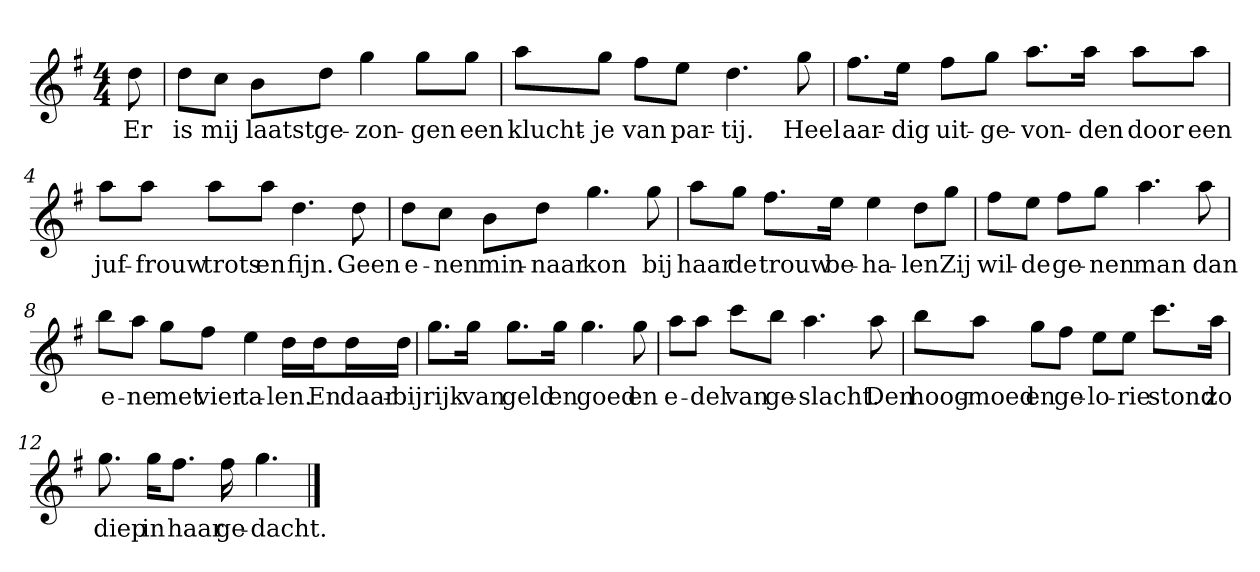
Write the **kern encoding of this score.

**kern	**text
*part1	*part1
*staff1	*staff1
*clefG2	*
*k[f#]	*
*G:	*
*M4/4	*
*MM120	*
=	=
8dd	Er
=1	=1
8dd\L	is
8cc\J	mij
8b\L	laatst
8dd\J	ge-
4gg	-zon-
8gg\L	-gen
8gg\J	een
=2	=2
8aa\L	klucht-
8gg\J	-je
8ff#\L	van
8ee\J	par-
4.dd	-tij.
8gg	Heel
=3	=3
8.ff#\L	aar-
16ee\Jk	-dig
8ff#\L	uit-
8gg\J	-ge-
8.aa\L	-von-
16aa\Jk	-den
8aa\L	door
8aa\J	een
=4	=4
8aa\L	juf-
8aa\J	-frouw
8aa\L	trots
8aa\J	en
4.dd	fijn.
8dd	Geen
=5	=5
8dd\L	e-
8cc\J	-nen
8b\L	min-
8dd\J	-naar
4.gg	kon
8gg	bij
=6	=6
8aa\L	haar
8gg\J	de
8.ff#\L	trouw
16ee\Jk	be-
4ee	-ha-
8dd\L	-len
8gg\J	Zij
=7	=7
8ff#\L	wil-
8ee\J	-de
8ff#\L	ge-
8gg\J	-nen
4.aa	man
8aa	dan
=8	=8
8bb\L	e-
8aa\J	-ne
8gg\L	met
8ff#\J	vier
4ee	ta-
16dd\LL	-len.
16dd\J	En
16dd\L	daar-
16dd\JJ	-bij
=9	=9
8.gg\L	rijk
16gg\Jk	van
8.gg\L	geld
16gg\Jk	en
4.gg	goed
8gg	en
=10	=10
8aa\L	e-
8aa\J	-del
8ccc\L	van
8bb\J	ge-
4.aa	-slacht.
8aa	Den
=11	=11
8bb\L	hoog-
8aa\J	-moed
8gg\L	en
8ff#\J	ge-
8ee\L	-lo-
8ee\J	-rie
8.ccc\L	stond
16aa\Jk	zo
=12	=12
8.gg	diep
16gg\KL	in
8.ff#\J	haar
16ff#	ge-
4.gg	-dacht.
==	==
*-	*-
